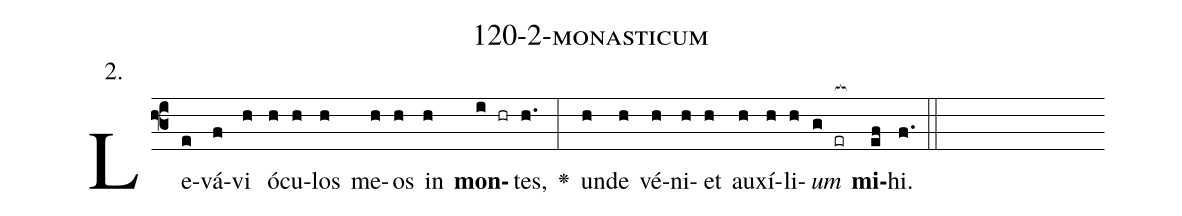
name: 120-2-monasticum;
annotation: 2.;
%%
(f3)Le(e)vá(f)vi(h) ó(h)cu(h)los(h) me(h)os(h) in(h) <b>mon</b>(i hr)tes,(h.) <v>\greheightstar</v>(:) un(h)de(h) vé(h)ni(h)et(h) au(h)xí(h)li(h)<i>um</i>(g er[ocb:1{]) <b>mi</b>(ef[ocb:0}])hi.(f.) (::)


%E(h) u(h) o(h) u(g) a(ef) e.(f.) (::)
